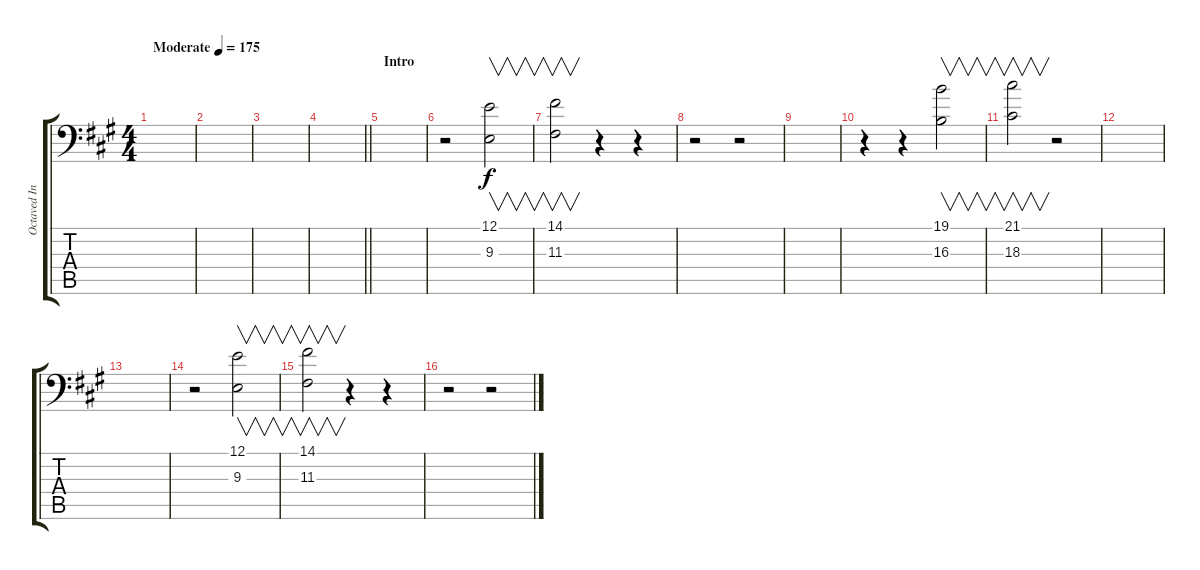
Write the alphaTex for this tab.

\track ("Octaved Interlude Synth" "Octaved In") {instrument lead2sawtooth}
\staff {score tabs}
\tuning (E3 B2 G2 D2 A1 E1) {hide}
\ts (4 4)
\tempo (175 "Moderate")
\clef f4
\ks f#minor
|
|
|
\barLineRight lightlight
|
\section ("" "Intro")
|
r.2{volume 10 instrument lead4chiff} (12.1 9.3).2{v} |
(14.1 11.3).2{v} r.4 r.4 |
r.2 r.2 |
|
r.4 r.4 (19.1 16.3).2{v} |
(21.1 18.3).2{v} r.2 |
|
|
r.2 (12.1 9.3).2{v} |
(14.1 11.3).2{v} r.4 r.4 |
r.2 r.2
